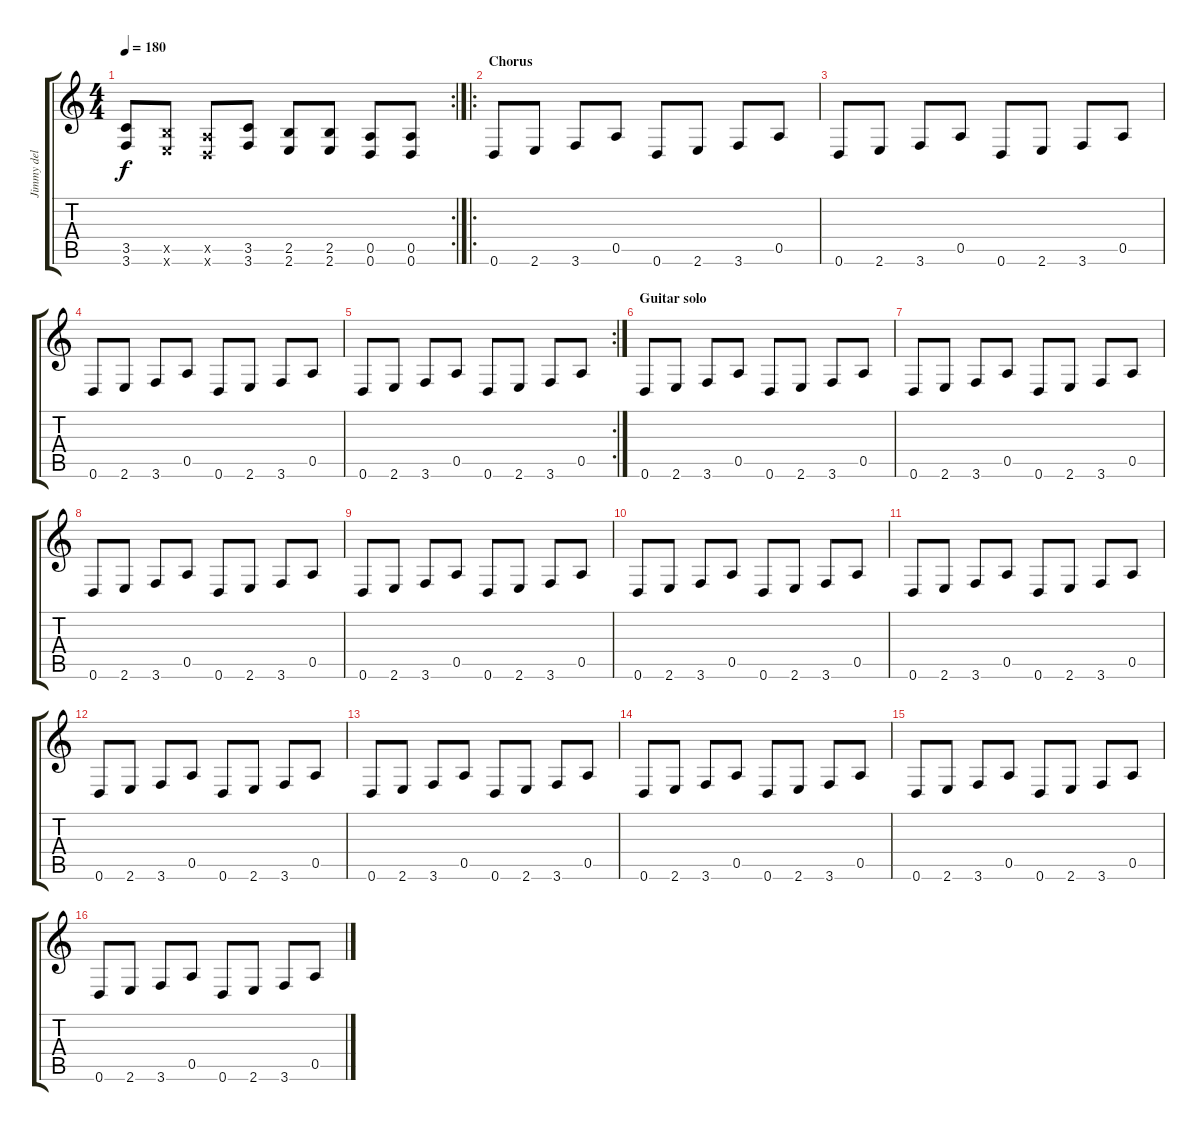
\track ("Jimmy del Rivo / Guitar 2" "Jimmy del ") {instrument distortionguitar}
\staff {score tabs}
\tuning (D4 A3 Gb3 D3 A2 D2) {hide}
\rc 2
\ts (4 4)
\tempo 180
\clef g2
\ks c
(3.5 3.6).8{dy f} (2.5{x} 2.6{x}).8 (0.5{x} 0.6{x}).8 (3.5 3.6).8 (2.5 2.6).8 (2.5 2.6).8 (0.5 0.6).8 (0.5 0.6).8 |
\ro
\section ("" "Chorus")
0.6.8 2.6.8 3.6.8 0.5.8 0.6.8 2.6.8 3.6.8 0.5.8 |
0.6.8 2.6.8 3.6.8 0.5.8 0.6.8 2.6.8 3.6.8 0.5.8 |
0.6.8 2.6.8 3.6.8 0.5.8 0.6.8 2.6.8 3.6.8 0.5.8 |
\rc 2
0.6.8 2.6.8 3.6.8 0.5.8 0.6.8 2.6.8 3.6.8 0.5.8 |
\section ("" "Guitar solo")
0.6.8 2.6.8 3.6.8 0.5.8 0.6.8 2.6.8 3.6.8 0.5.8 |
0.6.8 2.6.8 3.6.8 0.5.8 0.6.8 2.6.8 3.6.8 0.5.8 |
0.6.8 2.6.8 3.6.8 0.5.8 0.6.8 2.6.8 3.6.8 0.5.8 |
0.6.8 2.6.8 3.6.8 0.5.8 0.6.8 2.6.8 3.6.8 0.5.8 |
0.6.8 2.6.8 3.6.8 0.5.8 0.6.8 2.6.8 3.6.8 0.5.8 |
0.6.8 2.6.8 3.6.8 0.5.8 0.6.8 2.6.8 3.6.8 0.5.8 |
0.6.8 2.6.8 3.6.8 0.5.8 0.6.8 2.6.8 3.6.8 0.5.8 |
0.6.8 2.6.8 3.6.8 0.5.8 0.6.8 2.6.8 3.6.8 0.5.8 |
0.6.8 2.6.8 3.6.8 0.5.8 0.6.8 2.6.8 3.6.8 0.5.8 |
0.6.8 2.6.8 3.6.8 0.5.8 0.6.8 2.6.8 3.6.8 0.5.8 |
0.6.8 2.6.8 3.6.8 0.5.8 0.6.8 2.6.8 3.6.8 0.5.8
